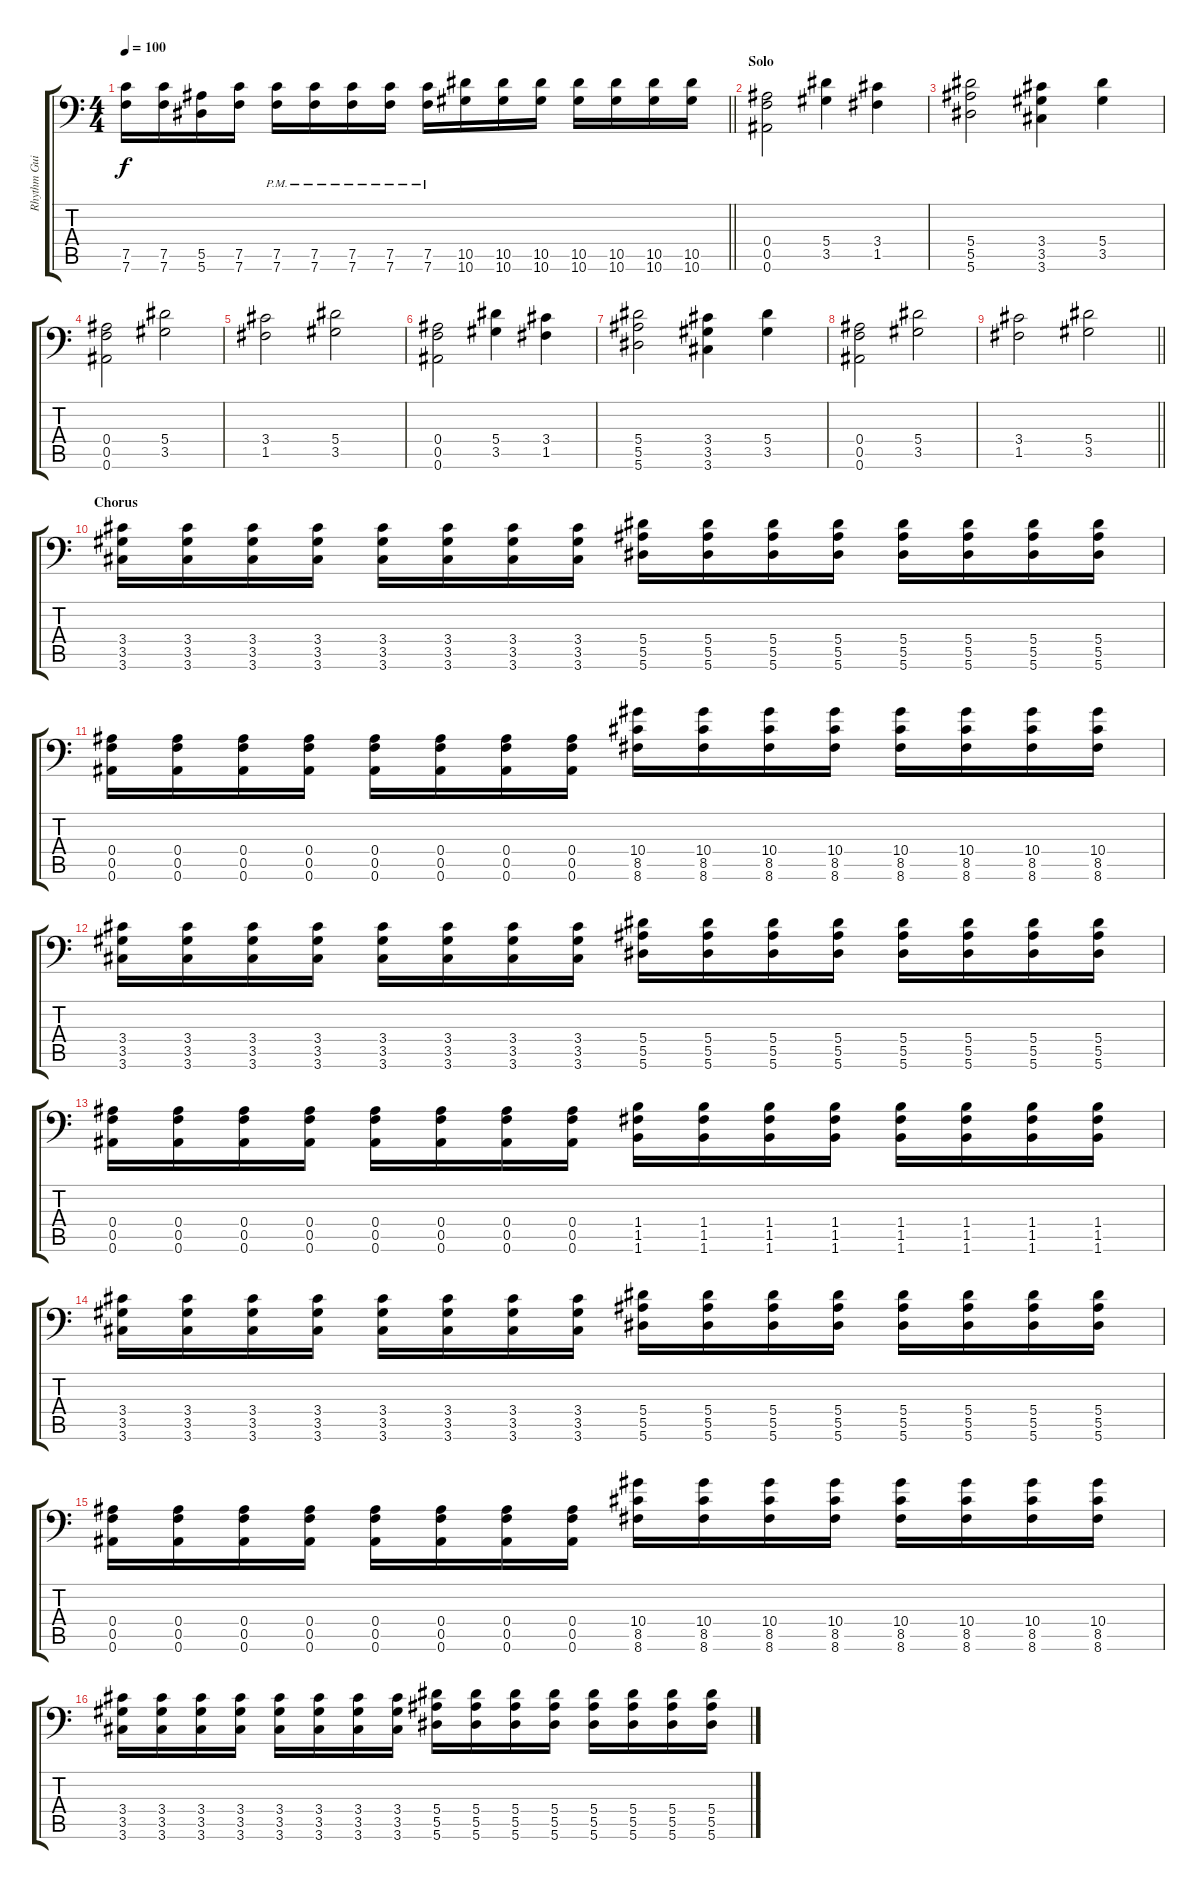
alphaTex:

\track ("Rhythm Guitar +" "Rhythm Gui") {instrument overdrivenguitar}
\staff {score tabs}
\tuning (C4 G3 Eb3 Bb2 F2 Bb1) {hide}
\ts (4 4)
\tempo 100
\clef f4
\barLineRight lightlight
\ks c
(7.5 7.6).16{dy f} (7.5 7.6).16 (5.5 5.6).16 (7.5 7.6).16 (7.5{pm} 7.6{pm}).16 (7.5{pm} 7.6{pm}).16 (7.5{pm} 7.6{pm}).16 (7.5{pm} 7.6{pm}).16 (7.5{pm} 7.6{pm}).16 (10.5 10.6).16 (10.5 10.6).16 (10.5 10.6).16 (10.5 10.6).16 (10.5 10.6).16 (10.5 10.6).16 (10.5 10.6).16 |
\section ("" "Solo")
(0.4 0.5 0.6).2 (5.4 3.5).4 (3.4 1.5).4 |
(5.4 5.5 5.6).2 (3.4 3.5 3.6).4 (5.4 3.5).4 |
(0.4 0.5 0.6).2 (5.4 3.5).2 |
(3.4 1.5).2 (5.4 3.5).2 |
(0.4 0.5 0.6).2 (5.4 3.5).4 (3.4 1.5).4 |
(5.4 5.5 5.6).2 (3.4 3.5 3.6).4 (5.4 3.5).4 |
(0.4 0.5 0.6).2 (5.4 3.5).2 |
\barLineRight lightlight
(3.4 1.5).2 (5.4 3.5).2 |
\section ("" "Chorus")
(3.4 3.5 3.6).16 (3.4 3.5 3.6).16 (3.4 3.5 3.6).16 (3.4 3.5 3.6).16 (3.4 3.5 3.6).16 (3.4 3.5 3.6).16 (3.4 3.5 3.6).16 (3.4 3.5 3.6).16 (5.4 5.5 5.6).16 (5.4 5.5 5.6).16 (5.4 5.5 5.6).16 (5.4 5.5 5.6).16 (5.4 5.5 5.6).16 (5.4 5.5 5.6).16 (5.4 5.5 5.6).16 (5.4 5.5 5.6).16 |
(0.4 0.5 0.6).16 (0.4 0.5 0.6).16 (0.4 0.5 0.6).16 (0.4 0.5 0.6).16 (0.4 0.5 0.6).16 (0.4 0.5 0.6).16 (0.4 0.5 0.6).16 (0.4 0.5 0.6).16 (10.4 8.5 8.6).16 (10.4 8.5 8.6).16 (10.4 8.5 8.6).16 (10.4 8.5 8.6).16 (10.4 8.5 8.6).16 (10.4 8.5 8.6).16 (10.4 8.5 8.6).16 (10.4 8.5 8.6).16 |
(3.4 3.5 3.6).16 (3.4 3.5 3.6).16 (3.4 3.5 3.6).16 (3.4 3.5 3.6).16 (3.4 3.5 3.6).16 (3.4 3.5 3.6).16 (3.4 3.5 3.6).16 (3.4 3.5 3.6).16 (5.4 5.5 5.6).16 (5.4 5.5 5.6).16 (5.4 5.5 5.6).16 (5.4 5.5 5.6).16 (5.4 5.5 5.6).16 (5.4 5.5 5.6).16 (5.4 5.5 5.6).16 (5.4 5.5 5.6).16 |
(0.4 0.5 0.6).16 (0.4 0.5 0.6).16 (0.4 0.5 0.6).16 (0.4 0.5 0.6).16 (0.4 0.5 0.6).16 (0.4 0.5 0.6).16 (0.4 0.5 0.6).16 (0.4 0.5 0.6).16 (1.4 1.5 1.6).16 (1.4 1.5 1.6).16 (1.4 1.5 1.6).16 (1.4 1.5 1.6).16 (1.4 1.5 1.6).16 (1.4 1.5 1.6).16 (1.4 1.5 1.6).16 (1.4 1.5 1.6).16 |
(3.4 3.5 3.6).16 (3.4 3.5 3.6).16 (3.4 3.5 3.6).16 (3.4 3.5 3.6).16 (3.4 3.5 3.6).16 (3.4 3.5 3.6).16 (3.4 3.5 3.6).16 (3.4 3.5 3.6).16 (5.4 5.5 5.6).16 (5.4 5.5 5.6).16 (5.4 5.5 5.6).16 (5.4 5.5 5.6).16 (5.4 5.5 5.6).16 (5.4 5.5 5.6).16 (5.4 5.5 5.6).16 (5.4 5.5 5.6).16 |
(0.4 0.5 0.6).16 (0.4 0.5 0.6).16 (0.4 0.5 0.6).16 (0.4 0.5 0.6).16 (0.4 0.5 0.6).16 (0.4 0.5 0.6).16 (0.4 0.5 0.6).16 (0.4 0.5 0.6).16 (10.4 8.5 8.6).16 (10.4 8.5 8.6).16 (10.4 8.5 8.6).16 (10.4 8.5 8.6).16 (10.4 8.5 8.6).16 (10.4 8.5 8.6).16 (10.4 8.5 8.6).16 (10.4 8.5 8.6).16 |
(3.4 3.5 3.6).16 (3.4 3.5 3.6).16 (3.4 3.5 3.6).16 (3.4 3.5 3.6).16 (3.4 3.5 3.6).16 (3.4 3.5 3.6).16 (3.4 3.5 3.6).16 (3.4 3.5 3.6).16 (5.4 5.5 5.6).16 (5.4 5.5 5.6).16 (5.4 5.5 5.6).16 (5.4 5.5 5.6).16 (5.4 5.5 5.6).16 (5.4 5.5 5.6).16 (5.4 5.5 5.6).16 (5.4 5.5 5.6).16
